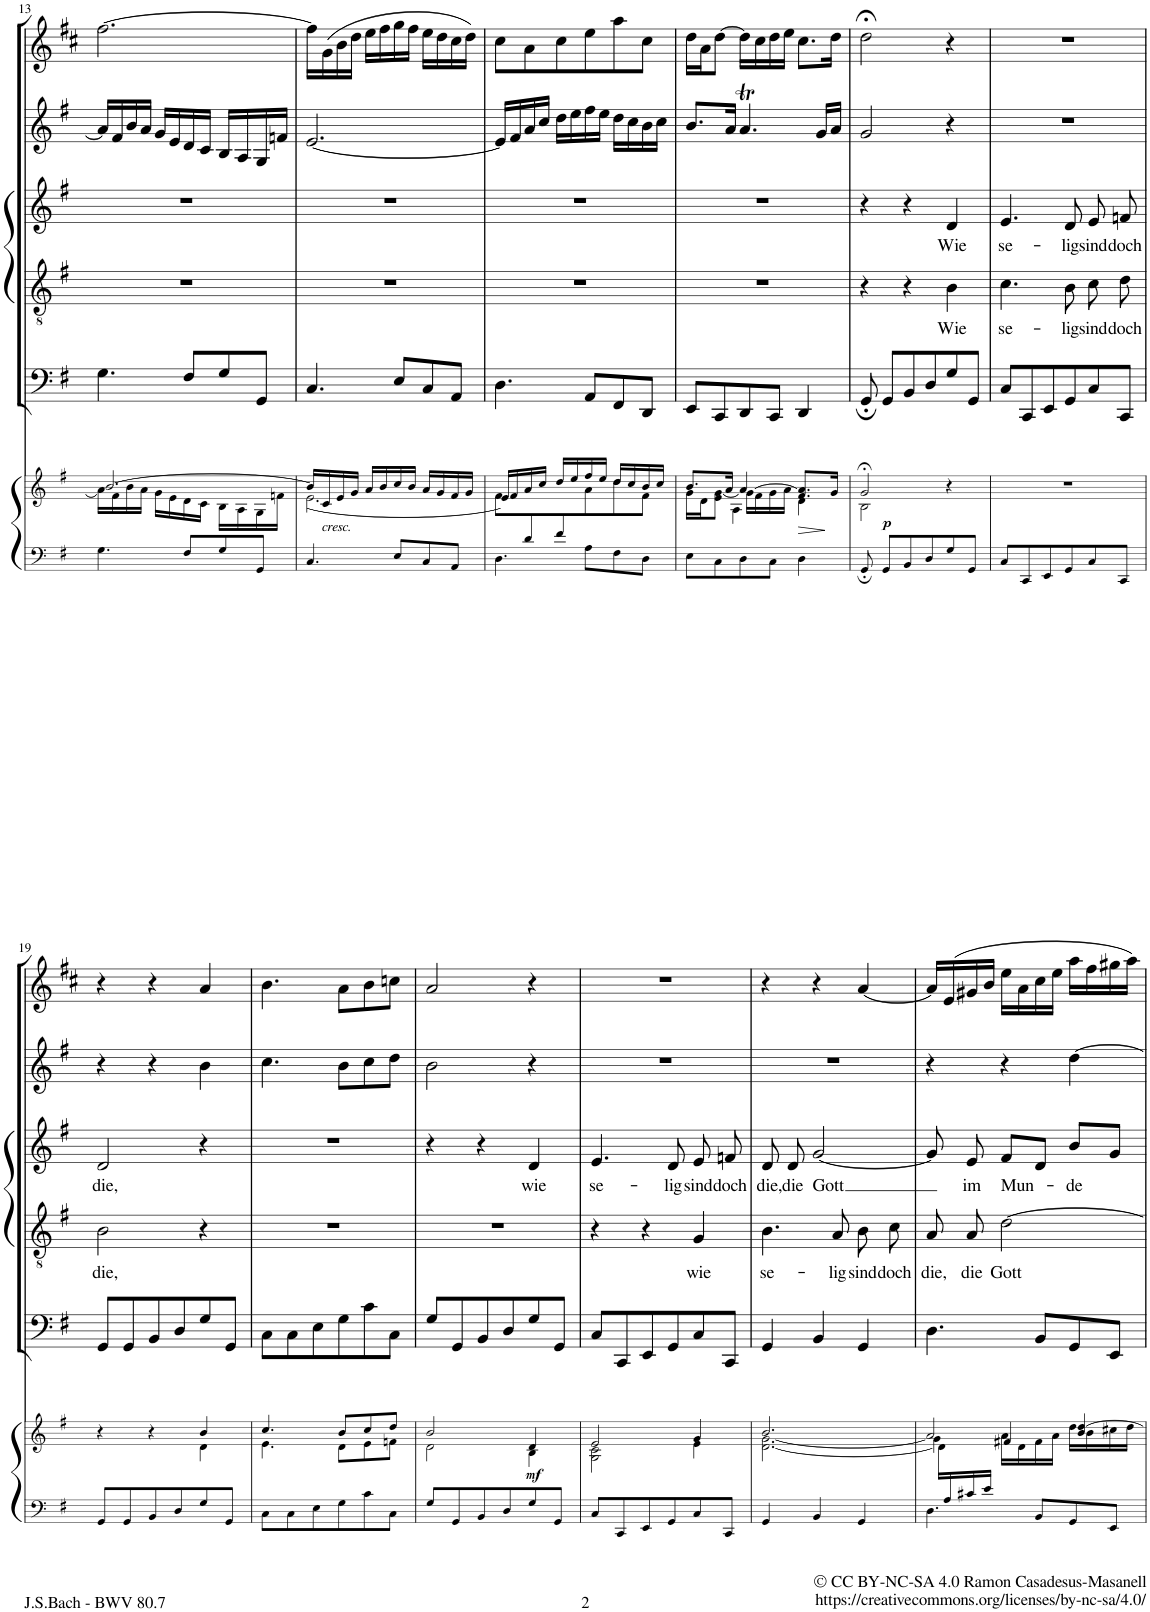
**kern	**kern	**dynam	**kern	**kern	**text	**kern	**text	**kern	**kern
*part6	*part6	*part6	*part5	*part4	*part4	*part3	*part3	*part2	*part1
*staff7	*staff6	*staff6/7	*staff5	*staff4	*staff4	*staff3	*staff3	*staff2	*staff1
*I"Piano reduction	*	*	*I"Continuo	*I"Tenore	*	*I"Alto	*	*I"Violino	*I"Oboe da caccia (F)
*I'Pno	*	*	*	*	*	*	*	*I'Vln	*
!!LO:PB:g=z
*clefF4	*clefG2	*	*clefF4	*clefGv2	*	*clefG2	*	*clefG2	*clefG2
*	*	*	*	*	*	*	*	*	*Trd12c21
*k[f#]	*k[f#]	*	*k[f#]	*k[f#]	*	*k[f#]	*	*k[f#]	*k[f#c#]
*M3/4	*M3/4	*	*M3/4	*M3/4	*	*M3/4	*	*M3/4	*M3/4
=13	=13	=13	=13	=13	=13	=13	=13	=13	=13
*	*^	*	*	*	*	*	*	*	*
4.G\	[2.b/	16a\LL]	.	4.G\	2.r	.	2.r	.	16a/LL]	[2.ff#\
.	.	16f#\	.	.	.	.	.	.	16f#/	.
.	.	16b\	.	.	.	.	.	.	16b/	.
.	.	16a\JJ	.	.	.	.	.	.	16a/JJ	.
.	.	16g\LL	.	.	.	.	.	.	16g/LL	.
.	.	16e\	.	.	.	.	.	.	16e/	.
8F#/L	.	16d\	.	8F#/L	.	.	.	.	16d/	.
.	.	16c\JJ	.	.	.	.	.	.	16c/JJ	.
8G/	.	16B\LL	.	8G/	.	.	.	.	16B/LL	.
.	.	16A\	.	.	.	.	.	.	16A/	.
8GG/J	.	16G\	.	8GG/J	.	.	.	.	16G/	.
.	.	16fn\JJ	.	.	.	.	.	.	16fn/JJ	.
=14	=14	=14	=14	=14	=14	=14	=14	=14	=14	=14
4.C/	16b/LL]	[2.e\	.	4.C/	2.r	.	2.r	.	[2.e/	16ff#\LL]
!	!LO:TX:b:i:t=cresc.	!	!	!	!	!	!	!	!	!
.	16c/	.	.	.	.	.	.	.	.	(16g\
.	16e/	.	.	.	.	.	.	.	.	16b\
.	16g/JJ	.	.	.	.	.	.	.	.	16dd\JJ
.	16a/LL	.	.	.	.	.	.	.	.	16ee\LL
.	16b/	.	.	.	.	.	.	.	.	16ff#\
8E/L	16cc/	.	.	8E/L	.	.	.	.	.	16gg\
.	16b/JJ	.	.	.	.	.	.	.	.	16ff#\JJ
8C/	16a/LL	.	.	8C/	.	.	.	.	.	16ee\LL
.	16g/	.	.	.	.	.	.	.	.	16dd\
8AA/J	16f#/	.	.	8AA/J	.	.	.	.	.	16cc#\
.	16g/JJ	.	.	.	.	.	.	.	.	16dd\JJ)
=15	=15	=15	=15	=15	=15	=15	=15	=15	=15	=15
*^	*	*	*	*	*	*	*	*	*	*
8ryy	4.D\	16e/LL]	8f#\L	.	4.D\	2.r	.	2.r	.	16e/LL]	8cc#\L
.	.	16f#/	.	.	.	.	.	.	.	16f#/	.
8d/	.	16a/	4ryy	.	.	.	.	.	.	16a/	8a\
.	.	16cc/JJ	.	.	.	.	.	.	.	16cc/JJ	.
8f#/	.	16dd/LL	.	.	.	.	.	.	.	16dd\LL	8cc#\
.	.	16ee/	.	.	.	.	.	.	.	16ee\	.
4.ryy	8A\L	16ff#/	8a\	.	8AA/L	.	.	.	.	16ff#\	8ee\
.	.	16ee/JJ	.	.	.	.	.	.	.	16ee\JJ	.
.	8F#\	16dd/LL	8dd\	.	8FF#/	.	.	.	.	16dd\LL	8aa\
.	.	16cc/	.	.	.	.	.	.	.	16cc\	.
.	8D\J	16b/	8f#\J	.	8DD/J	.	.	.	.	16b\	8cc#\J
.	.	16cc/JJ	.	.	.	.	.	.	.	16cc\JJ	.
*v	*v	*	*	*	*	*	*	*	*	*	*
=16	=16	=16	=16	=16	=16	=16	=16	=16	=16	=16
*	*	*^	*	*	*	*	*	*	*	*
8E\L	8.b/L	16g\LL	4ryy	.	8EE/L	2.r	.	2.r	.	8.b/L	16dd\LL
.	.	16d\J	.	.	.	.	.	.	.	.	16a\J
8C\	.	8e\ [8g\J	.	.	8CC/	.	.	.	.	.	[8dd\J
.	16a/Jk	.	.	.	.	.	.	.	.	16a/Jk	.
8D\	[4a/	16g\LL]	4A\	.	8DD/	.	.	.	.	4.aT/	16dd\LL]
.	.	16f#\	.	.	.	.	.	.	.	.	16cc#\
8C\J	.	16g\	.	.	8CC/J	.	.	.	.	.	16dd\
.	.	16a\JJ	.	.	.	.	.	.	.	.	16ee\JJ
!	!	!	!	!LO:HP:b	!	!	!	!	!	!	!
4D\	8.f#/ 8.a/]L	4d\	4ryy	>	4DD/	.	.	.	.	.	8.cc#\L
.	.	.	.	.	.	.	.	.	.	16g/LL	.
.	16g/Jk	.	.	]	.	.	.	.	.	16a/JJ	16dd\Jk
=17	=17	=17	=17	=17	=17	=17	=17	=17	=17	=17	=17
8GG;/	2g;</	2B\	8ryy	.	8GG;/	4r	.	4r	.	2g/	2dd;<\
!	!	!	!	!LO:DY:b	!	!	!	!	!	!	!
8GG/L	.	.	2ryy	p	8GG/L	.	.	.	.	.	.
8BB/	.	.	.	.	8BB/	4r	.	4r	.	.	.
8D/	.	.	.	.	8D/	.	.	.	.	.	.
!	!	!	!	!	!	!	!LO:LY:b	!	!LO:LY:b	!	!
8G/	4r	4ryy	.	.	8G/	4B\	Wie	4d/	Wie	4r	4r
8GG/J	.	.	8ryy	.	8GG/J	.	.	.	.	.	.
=18	=18	=18	=18	=18	=18	=18	=18	=18	=18	=18	=18
!	!	!	!	!	!	!	!LO:LY:b	!	!LO:LY:b	!	!
*	*v	*v	*v	*	*	*	*	*	*	*	*
8C/L	2.r	.	8C/L	4.c\	se-	4.e/	se-	2.r	2.r
8CC/	.	.	8CC/	.	.	.	.	.	.
8EE/	.	.	8EE/	.	.	.	.	.	.
!	!	!	!	!	!LO:LY:b	!	!LO:LY:b	!	!
8GG/	.	.	8GG/	8B\	lig	8d/	lig	.	.
!	!	!	!	!	!LO:LY:b	!	!LO:LY:b	!	!
8C/	.	.	8C/	8c\L	sind	8e/	sind	.	.
!	!	!	!	!	!LO:LY:b	!	!LO:LY:b	!	!
8CC/J	.	.	8CC/J	8d\J	doch	8fn/	doch	.	.
!!LO:LB:g=z
=19	=19	=19	=19	=19	=19	=19	=19	=19	=19
*	*^	*	*	*	*	*	*	*	*
!	!	!	!	!	!	!LO:LY:b	!	!LO:LY:b	!	!
8GG/L	4r	4ryy	.	8GG/L	2B\	die,	2d/	die,	4r	4r
8GG/	.	.	.	8GG/	.	.	.	.	.	.
8BB/	4r	4ryy	.	8BB/	.	.	.	.	4r	4r
8D/	.	.	.	8D/	.	.	.	.	.	.
8G/	4b/	4d\	.	8G/	4r	.	4r	.	4b\	4a/
8GG/J	.	.	.	8GG/J	.	.	.	.	.	.
=20	=20	=20	=20	=20	=20	=20	=20	=20	=20	=20
8C\L	4.cc/	4.e\	.	8C\L	2.r	.	2.r	.	4.cc\	4.b\
8C\	.	.	.	8C\	.	.	.	.	.	.
8E\	.	.	.	8E\	.	.	.	.	.	.
8G\	8b/L	8d\L	.	8G\	.	.	.	.	8b\L	8a\L
8c\	8cc/	8e\	.	8c\	.	.	.	.	8cc\	8b\
8C\J	8dd/J	8fn\J	.	8C\J	.	.	.	.	8dd\J	8ccn\J
=21	=21	=21	=21	=21	=21	=21	=21	=21	=21	=21
8G/L	2b/	2d\	.	8G/L	2.r	.	4r	.	2b\	2a/
8GG/	.	.	.	8GG/	.	.	.	.	.	.
8BB/	.	.	.	8BB/	.	.	4r	.	.	.
8D/	.	.	.	8D/	.	.	.	.	.	.
!	!	!	!LO:DY:b	!	!	!	!	!LO:LY:b	!	!
8G/	4d/	4B\	mf	8G/	.	.	4d/	wie	4r	4r
8GG/J	.	.	.	8GG/J	.	.	.	.	.	.
=22	=22	=22	=22	=22	=22	=22	=22	=22	=22	=22
!	!	!	!	!	!	!	!	!LO:LY:b	!	!
8C/L	2e/	2G\ 2c\	.	8C/L	4r	.	4.e/	se-	2.r	2.r
8CC/	.	.	.	8CC/	.	.	.	.	.	.
8EE/	.	.	.	8EE/	4r	.	.	.	.	.
!	!	!	!	!	!	!	!	!LO:LY:b	!	!
8GG/	.	.	.	8GG/	.	.	8d/	lig	.	.
!	!	!	!	!	!	!LO:LY:b	!	!LO:LY:b	!	!
8C/	4g/	4e\	.	8C/	4G/	wie	8e/	sind	.	.
!	!	!	!	!	!	!	!	!LO:LY:b	!	!
8CC/J	.	.	.	8CC/J	.	.	8fn/	doch	.	.
=23	=23	=23	=23	=23	=23	=23	=23	=23	=23	=23
!	!	!	!	!	!	!LO:LY:b	!	!LO:LY:b	!	!
4GG/	2.b/	[2.d\ [2.g\	.	4GG/	4.B\	se-	8d/	die,	2.r	4r
!	!	!	!	!	!	!	!	!LO:LY:b	!	!
.	.	.	.	.	.	.	8d/	die	.	.
!	!	!	!	!	!	!	!	!LO:LY:b	!	!
4BB/	.	.	.	4BB/	.	.	[2g/	Gott	.	4r
!	!	!	!	!	!	!LO:LY:b	!	!	!	!
.	.	.	.	.	8A/	lig	.	.	.	.
!	!	!	!	!	!	!LO:LY:b	!	!	!	!
4GG/	.	.	.	4GG/	8B\L	sind	.	.	.	[4a/
!	!	!	!	!	!	!LO:LY:b	!	!	!	!
.	.	.	.	.	8c\J	doch	.	.	.	.
=24	=24	=24	=24	=24	=24	=24	=24	=24	=24	=24
*^	*	*^	*	*	*	*	*	*	*	*
!	!	!	!	!	!	!	!	!LO:LY:b	!	!	!	!
16ryy	4.D\	4g\]	16d\LL]	2a/	.	4.D\	8A/L	die,	8g/]	.	4r	16a/LL]
16A/	.	.	8.ryy	.	.	.	.	.	.	.	.	(16e/
!	!	!	!	!	!	!	!	!LO:LY:b	!	!LO:LY:b	!	!
16c#X/	.	.	.	.	.	.	8A/J	die	8e/	im	.	16g#X/
16e/JJ	.	.	.	.	.	.	.	.	.	.	.	16b/JJ
!	!	!	!	!	!	!	!	!LO:LY:b	!	!LO:LY:b	!	!
2ryy	.	4f#X/	16a\LL	.	.	.	[2d\	Gott	8f#/L	Mun-	4r	16ee\LL
.	.	.	16d\	.	.	.	.	.	.	.	.	16a\
.	8BB/L	.	16f#\	.	.	8BB/L	.	.	8d/J	.	.	16cc#\
.	.	.	16a\JJ	.	.	.	.	.	.	.	.	16ee\JJ
!	!	!	!	!	!	!	!	!	!	!LO:LY:b	!	!
.	8GG/	4b/ [4dd/	16dd\LL	4ryy	.	8GG/	.	.	8b/L	-de	[4dd\	16aa\LL
.	.	.	16b\	.	.	.	.	.	.	.	.	16ff#\
.	8EE/J	.	16cc#X\	.	.	8EE/J	.	.	8g/J	.	.	16gg#X\
.	.	.	16dd\JJ	.	.	.	.	.	.	.	.	16aa\JJ)
*v	*v	*	*	*	*	*	*	*	*	*	*	*
*	*v	*v	*v	*	*	*	*	*	*	*	*
=	=	=	=	=	=	=	=	=	=
*-	*-	*-	*-	*-	*-	*-	*-	*-	*-
